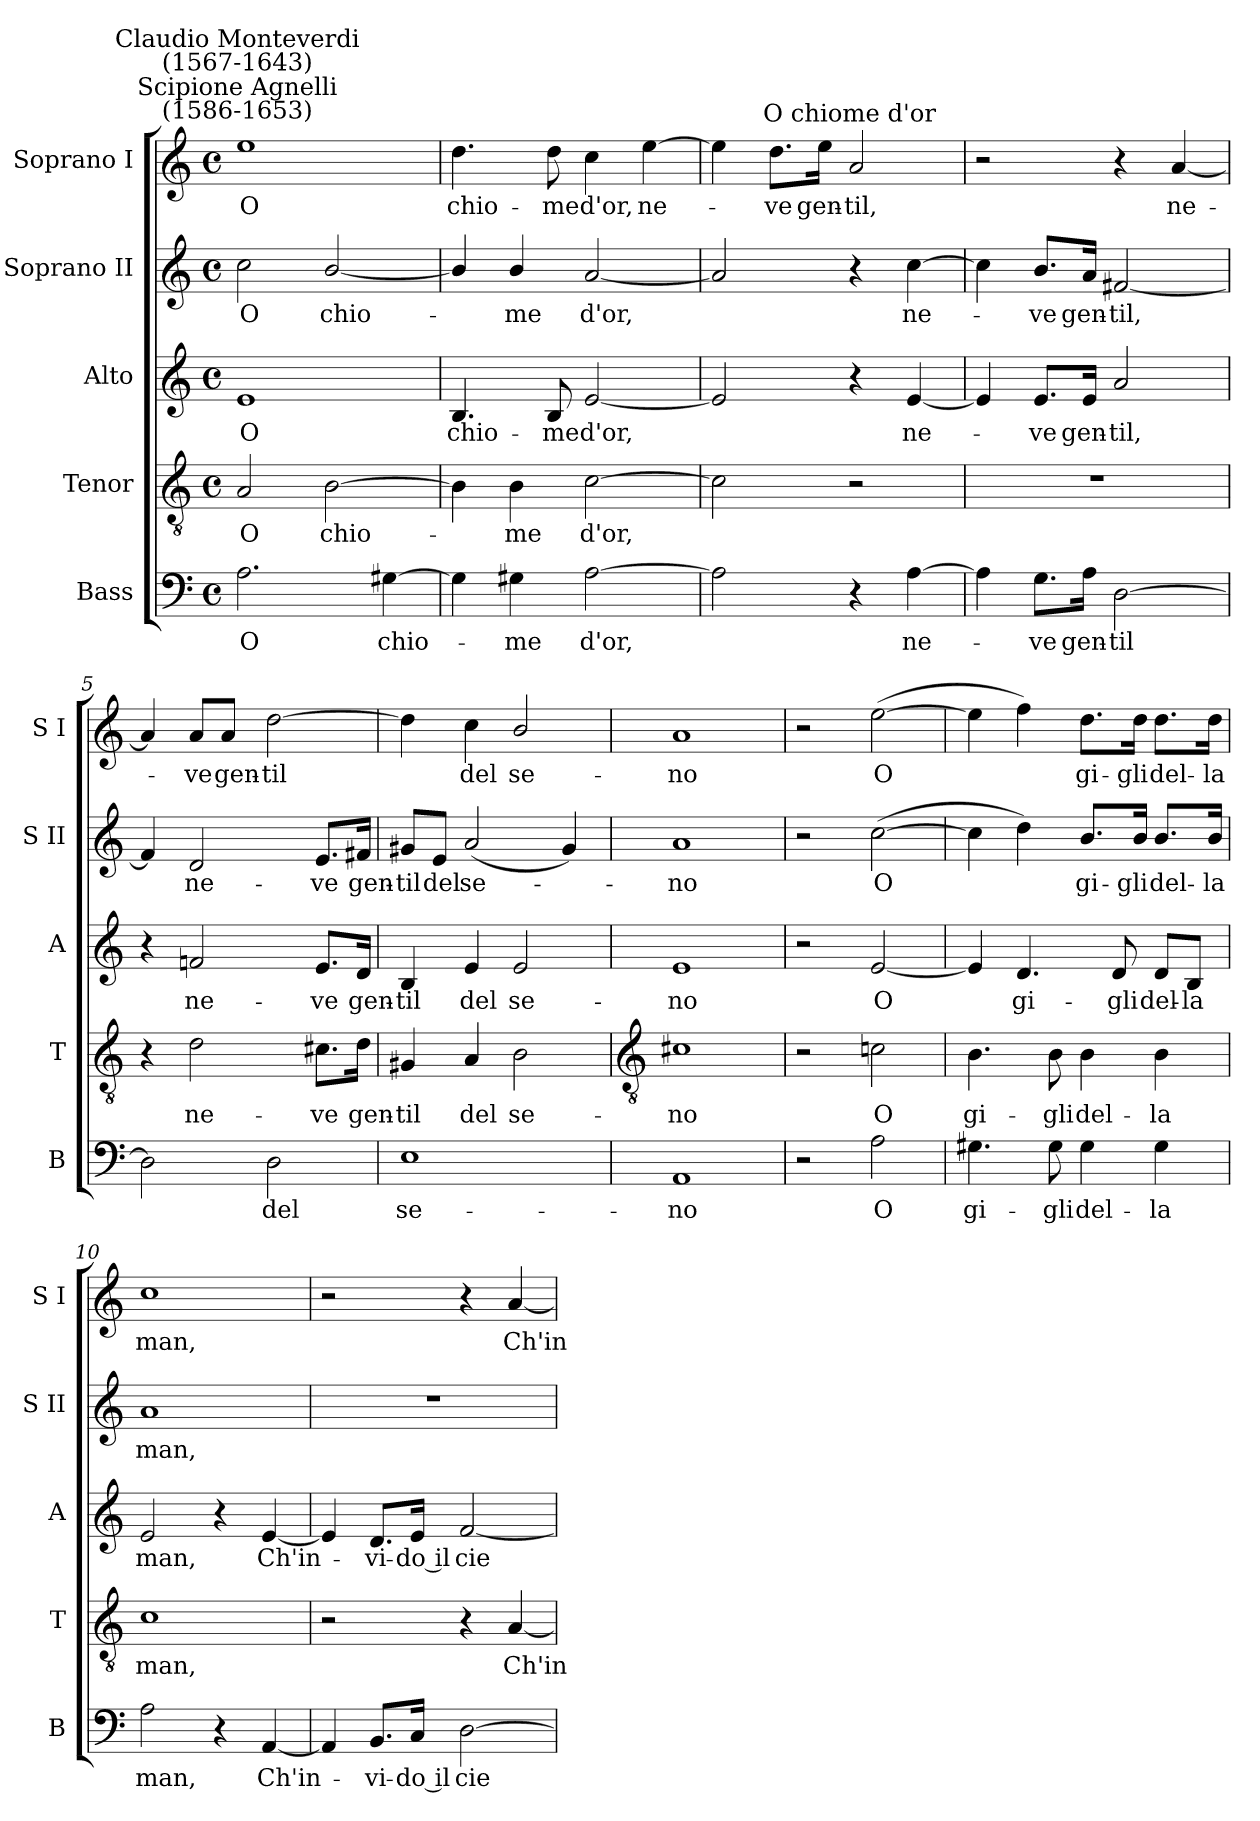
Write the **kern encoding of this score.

**kern	**text	**kern	**text	**kern	**text	**kern	**text	**kern	**text
*part5	*part5	*part4	*part4	*part3	*part3	*part2	*part2	*part1	*part1
*staff5	*staff5	*staff4	*staff4	*staff3	*staff3	*staff2	*staff2	*staff1	*staff1
*I"Bass	*	*I"Tenor	*	*I"Alto	*	*I"Soprano II	*	*I"Soprano I	*
*I'B	*	*I'T	*	*I'A	*	*I'S II	*	*I'S I	*
*clefF4	*	*clefGv2	*	*clefG2	*	*clefG2	*	*clefG2	*
*k[]	*	*k[]	*	*k[]	*	*k[]	*	*k[]	*
*C:	*	*C:	*	*C:	*	*C:	*	*C:	*
*M4/4	*	*M4/4	*	*M4/4	*	*M4/4	*	*M4/4	*
*met(c)	*	*met(c)	*	*met(c)	*	*met(c)	*	*met(c)	*
=1	=1	=1	=1	=1	=1	=1	=1	=1	=1
!	!	!	!	!	!	!	!	!LO:TX:a:cj:t=Scipione Agnelli\n(1586-1653)	!
!	!	!	!	!	!	!	!	!LO:TX:a:cj:t=Claudio Monteverdi\n(1567-1643)	!
!	!LO:LY:b	!	!LO:LY:b	!	!LO:LY:b	!	!LO:LY:b	!	!LO:LY:b
2.A	O	2A	O	1e	O	2cc	O	1ee	O
!	!	!	!LO:LY:b	!	!	!	!LO:LY:b	!	!
.	.	[2B	chio-	.	.	[2b/	chio-	.	.
!	!LO:LY:b	!	!	!	!	!	!	!	!
[4G#X	chio-	.	.	.	.	.	.	.	.
=2	=2	=2	=2	=2	=2	=2	=2	=2	=2
!	!	!	!	!	!LO:LY:b	!	!	!	!LO:LY:b
4G#]	.	4B]	.	4.B	chio-	4b/]	.	4.dd	chio-
!	!LO:LY:b	!	!LO:LY:b	!	!	!	!LO:LY:b	!	!
4G#	me	4B	me	.	.	4b/	me	.	.
!	!	!	!	!	!LO:LY:b	!	!	!	!LO:LY:b
.	.	.	.	8B	-me	.	.	8dd	-me
!	!LO:LY:b	!	!LO:LY:b	!	!LO:LY:b	!	!LO:LY:b	!	!LO:LY:b
[2A	d'or,	[2c	d'or,	[2e	d'or,	[2a	d'or,	4cc	d'or,
!	!	!	!	!	!	!	!	!	!LO:LY:b
.	.	.	.	.	.	.	.	[4ee	ne-
=3	=3	=3	=3	=3	=3	=3	=3	=3	=3
2A]	.	2c]	.	2e]	.	2a]	.	4ee]	.
!	!	!	!	!	!	!	!	!	!LO:LY:b
.	.	.	.	.	.	.	.	8.dd\L	ve
!	!	!	!	!	!	!	!	!	!LO:LY:b
.	.	.	.	.	.	.	.	16ee\Jk	gen-
!	!	!	!	!	!	!	!	!LO:TX:a:cj:t=O chiome d'or	!
!	!	!	!	!	!	!	!	!	!LO:LY:b
4r	.	2r	.	4r	.	4r	.	2a	-til,
!	!LO:LY:b	!	!	!	!LO:LY:b	!	!LO:LY:b	!	!
[4A	ne-	.	.	[4e	ne-	[4cc	ne-	.	.
=4	=4	=4	=4	=4	=4	=4	=4	=4	=4
4A]	.	1r	.	4e]	.	4cc]	.	2r	.
!	!LO:LY:b	!	!	!	!LO:LY:b	!	!LO:LY:b	!	!
8.G\L	ve	.	.	8.e/L	ve	8.b/L	ve	.	.
!	!LO:LY:b	!	!	!	!LO:LY:b	!	!LO:LY:b	!	!
16A\Jk	gen-	.	.	16e/Jk	gen-	16a/Jk	gen-	.	.
!	!LO:LY:b	!	!	!	!LO:LY:b	!	!LO:LY:b	!	!
[2D	-til	.	.	2a	-til,	[2f#X	-til,	4r	.
!	!	!	!	!	!	!	!	!	!LO:LY:b
.	.	.	.	.	.	.	.	[4a	ne-
=5	=5	=5	=5	=5	=5	=5	=5	=5	=5
2D]	.	4r	.	4r	.	4f#]	.	4a]	.
!	!	!	!LO:LY:b	!	!LO:LY:b	!	!LO:LY:b	!	!LO:LY:b
.	.	2d	ne-	2fn	ne-	2d	ne-	8a/L	ve
!	!	!	!	!	!	!	!	!	!LO:LY:b
.	.	.	.	.	.	.	.	8a/J	gen-
!	!LO:LY:b	!	!	!	!	!	!	!	!LO:LY:b
2D	del	.	.	.	.	.	.	[2dd	-til
!	!	!	!LO:LY:b	!	!LO:LY:b	!	!LO:LY:b	!	!
.	.	8.c#X\L	-ve	8.e/L	-ve	8.e/L	-ve	.	.
!	!	!	!LO:LY:b	!	!LO:LY:b	!	!LO:LY:b	!	!
.	.	16d\Jk	gen-	16d/Jk	gen-	16f#X/Jk	gen-	.	.
=6	=6	=6	=6	=6	=6	=6	=6	=6	=6
!	!LO:LY:b	!	!LO:LY:b	!	!LO:LY:b	!	!LO:LY:b	!	!
1E	se-	4G#X	-til	4B	-til	8g#X/L	-til	4dd]	.
!	!	!	!	!	!	!	!LO:LY:b	!	!
.	.	.	.	.	.	8e/J	del	.	.
!	!	!	!LO:LY:b	!	!LO:LY:b	!	!LO:LY:b	!	!LO:LY:b
.	.	4A	del	4e	del	(<2a	se-	4cc	del
!	!	!	!LO:LY:b	!	!LO:LY:b	!	!	!	!LO:LY:b
.	.	2B	se-	2e	se-	.	.	2b/	se-
.	.	.	.	.	.	4g#)	.	.	.
!!LO:LB:g=z
=7	=7	=7	=7	=7	=7	=7	=7	=7	=7
*	*	*clefGv2	*	*	*	*	*	*	*
!	!LO:LY:b	!	!LO:LY:b	!	!LO:LY:b	!	!LO:LY:b	!	!LO:LY:b
1AA	-no	1c#X	-no	1e	-no	1a	no	1a	-no
=8	=8	=8	=8	=8	=8	=8	=8	=8	=8
2r	.	2r	.	2r	.	2r	.	2r	.
!	!LO:LY:b	!	!LO:LY:b	!	!LO:LY:b	!	!LO:LY:b	!	!LO:LY:b
2A	O	2cn	O	[2e	O	(>[2cc	O	(>[2ee	O
=9	=9	=9	=9	=9	=9	=9	=9	=9	=9
!	!LO:LY:b	!	!LO:LY:b	!	!	!	!	!	!
4.G#X	gi-	4.B	gi-	4e]	.	4cc]	.	4ee]	.
!	!	!	!	!	!LO:LY:b	!	!	!	!
.	.	.	.	4.d	gi-	4dd)	.	4ff)	.
!	!LO:LY:b	!	!LO:LY:b	!	!	!	!	!	!
8G#	-gli	8B	-gli	.	.	.	.	.	.
!	!LO:LY:b	!	!LO:LY:b	!	!	!	!LO:LY:b	!	!LO:LY:b
4G#	del-	4B	del-	.	.	8.b/L	gi-	8.dd\L	gi-
!	!	!	!	!	!LO:LY:b	!	!	!	!
.	.	.	.	8d	-gli	.	.	.	.
!	!	!	!	!	!	!	!LO:LY:b	!	!LO:LY:b
.	.	.	.	.	.	16b/Jk	-gli	16dd\Jk	-gli
!	!LO:LY:b	!	!LO:LY:b	!	!LO:LY:b	!	!LO:LY:b	!	!LO:LY:b
4G#	-la	4B	-la	8d/L	del-	8.b/L	del-	8.dd\L	del-
!	!	!	!	!	!LO:LY:b	!	!	!	!
.	.	.	.	8B/J	-la	.	.	.	.
!	!	!	!	!	!	!	!LO:LY:b	!	!LO:LY:b
.	.	.	.	.	.	16b/Jk	-la	16dd\Jk	-la
=10	=10	=10	=10	=10	=10	=10	=10	=10	=10
!	!LO:LY:b	!	!LO:LY:b	!	!LO:LY:b	!	!LO:LY:b	!	!LO:LY:b
2A	man,	1c	man,	2e	man,	1a	man,	1cc	man,
4r	.	.	.	4r	.	.	.	.	.
!	!LO:LY:b	!	!	!	!LO:LY:b	!	!	!	!
[4AA	Ch'in-	.	.	[4e	Ch'in-	.	.	.	.
=11	=11	=11	=11	=11	=11	=11	=11	=11	=11
4AA]	.	2r	.	4e]	.	1r	.	2r	.
!	!LO:LY:b	!	!	!	!LO:LY:b	!	!	!	!
8.BB/L	vi-	.	.	8.d/L	vi-	.	.	.	.
!	!LO:LY:b	!	!	!	!LO:LY:b	!	!	!	!
16C/Jk	-do il	.	.	16e/Jk	-do il	.	.	.	.
!	!LO:LY:b	!	!	!	!LO:LY:b	!	!	!	!
[2D	cie-	4r	.	[2f	cie-	.	.	4r	.
!	!	!	!LO:LY:b	!	!	!	!	!	!LO:LY:b
.	.	[4A	Ch'in-	.	.	.	.	[4a	Ch'in-
=	=	=	=	=	=	=	=	=	=
*-	*-	*-	*-	*-	*-	*-	*-	*-	*-
